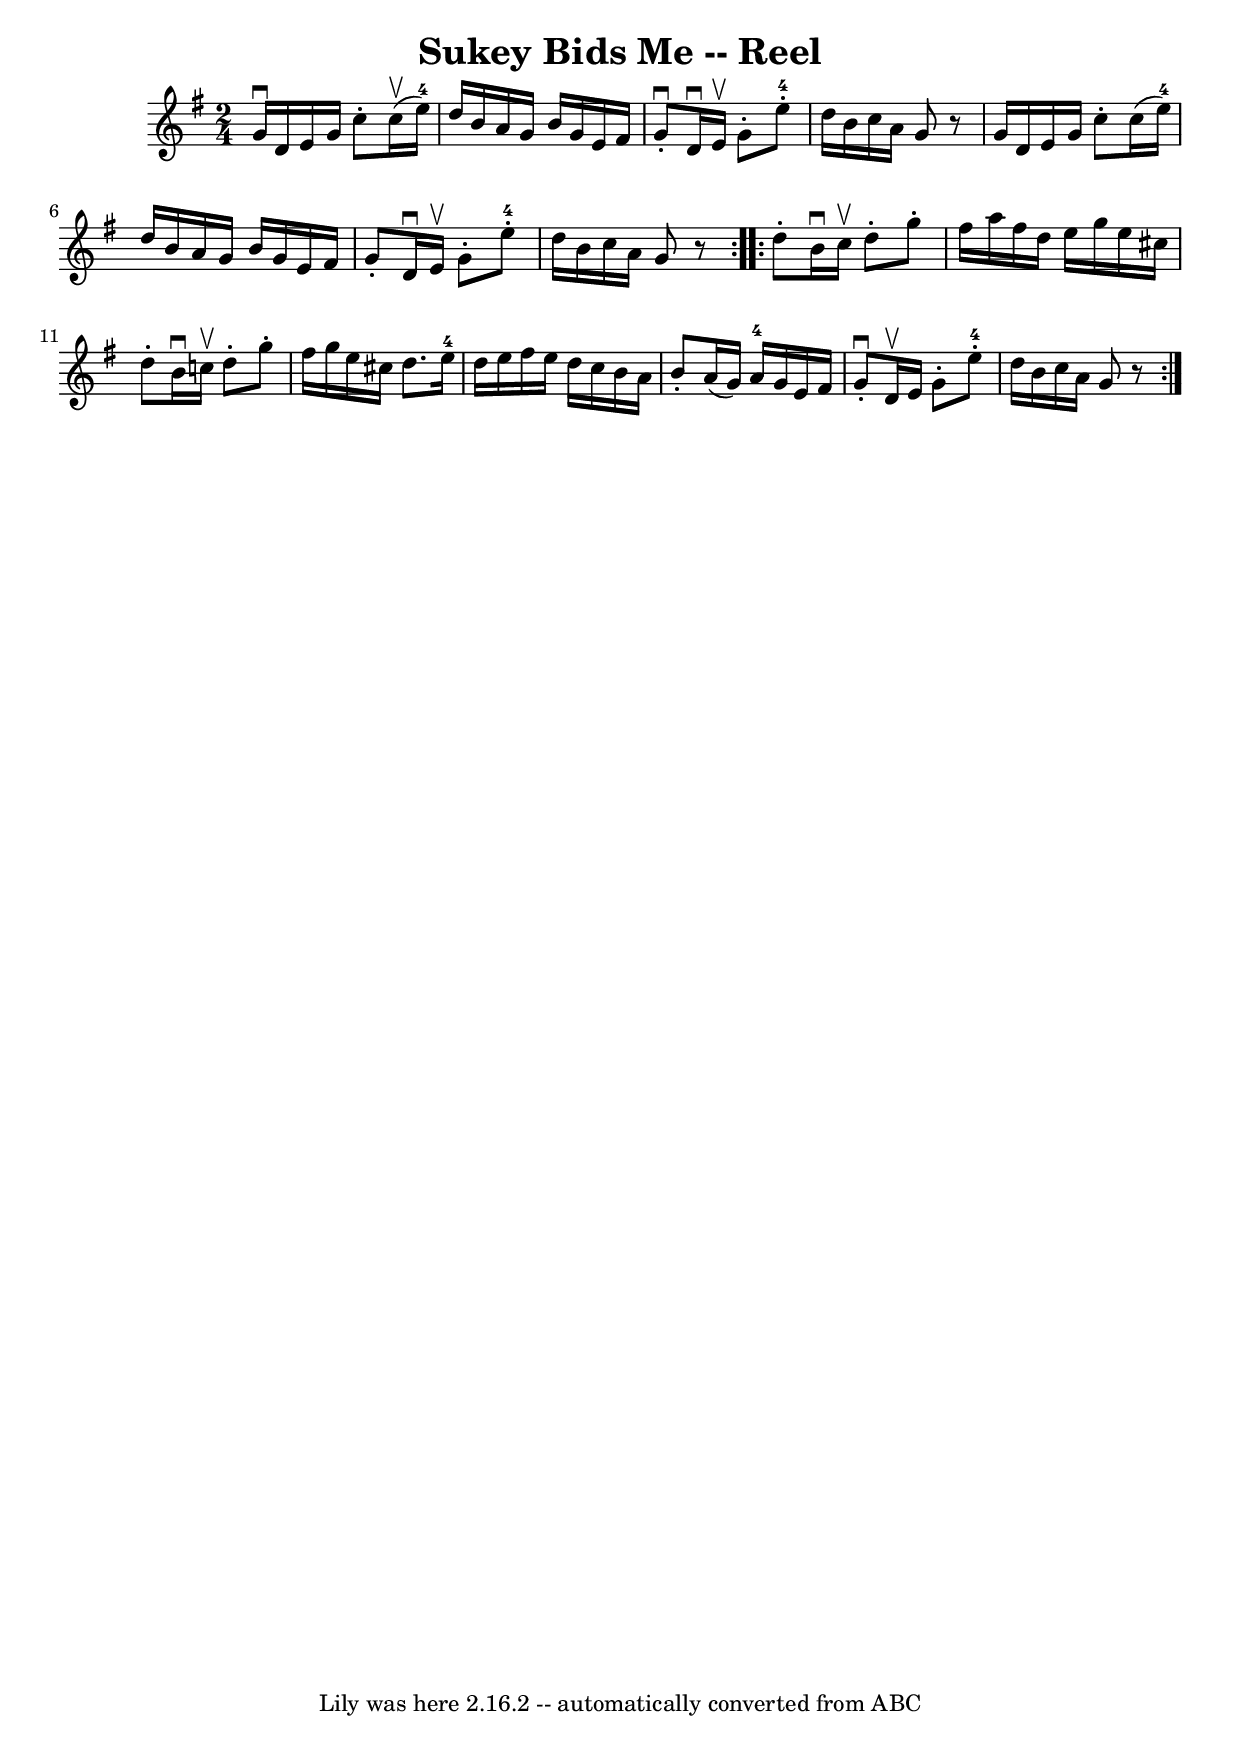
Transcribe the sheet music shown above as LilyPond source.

\version "2.16.2"
\include "Mammoth.ily"
\header {
  %% book = "Ryan's Mammoth Collection"
  crossRefNumber = "1"
  footnotes = "\\\\321"
  origin = "SCOTCH."
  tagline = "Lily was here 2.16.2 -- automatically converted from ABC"
  title = "Sukey Bids Me -- Reel"

}
voicedefault =  {



  \repeat volta 2 {

    \time 2/4 
    \key g \major
    g'16^\downbow d'16 e'16 g'16 c''8-.        c''16^\upbow(e''16-4)    |
    d''16 b'16 a'16 g'16         b'16 g'16 e'16 fis'16     |
    g'8^\downbow-. d'16^\downbow        e'16^\upbow g'8-. e''8-4-.    |
    d''16 b'16 c''16 a'16      g'8    r8    |
    g'16 d'16 e'16 g'16 c''8-. c''16 (     e''16-4)    |
    d''16 b'16 a'16 g'16 b'16 g'16         e'16 fis'16     |
    g'8-. d'16^\downbow e'16^\upbow g'8-.        e''8-4-.    |
    d''16 b'16 c''16 a'16 g'8    r8   
  }     

  \repeat volta 2 {     d''8-. b'16^\downbow c''16^\upbow d''8-. g''8-.    |
    fis''16 a''16 fis''16 d''16 e''16 g''16 e''16      cis''16     |
    d''8-. b'16^\downbow c''!16^\upbow d''8-.        g''8-.    |
    fis''16 g''16 e''16 cis''16 d''8. e''16-4   |
    d''16 e''16 fis''16 e''16 d''16 c''16         b'16 a'16     |
    b'8-. a'16 (g'16) a'16-4 g'16         e'16 fis'16     |
    g'8^\downbow-. d'16^\upbow e'16 g'8-.        e''8-4-.    |
    d''16 b'16 c''16 a'16 g'8    r8   
  }   

}

\score{
  <<

    \context Staff="default"
    {
      \voicedefault 
      
    }

  >>
  \layout {
    
  }
  \midi {
  }

}
